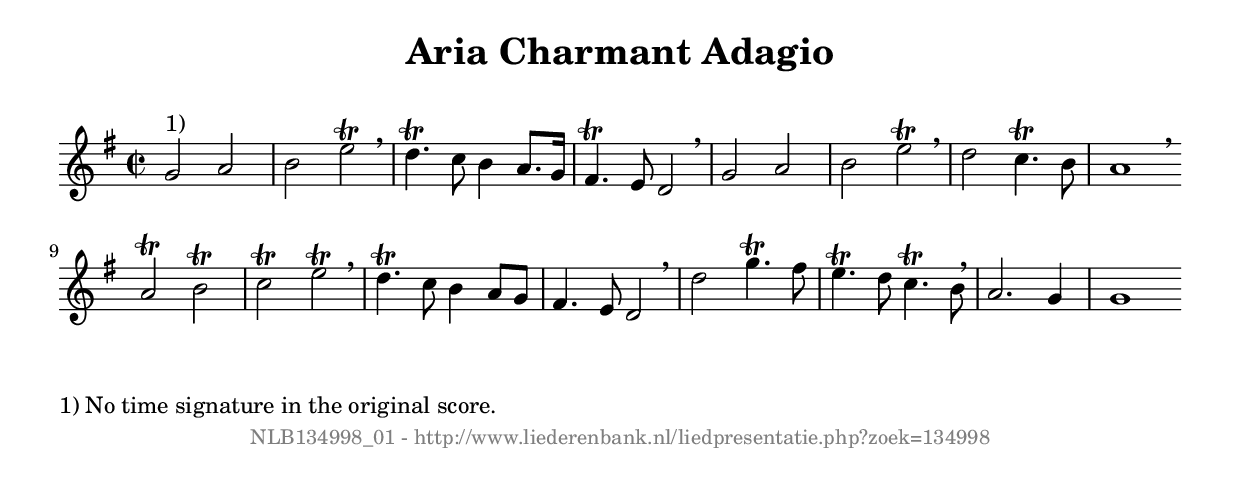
%
% produced by wce2krn 1.64 (7 June 2014)
%
\version"2.16"
#(append! paper-alist '(("long" . (cons (* 210 mm) (* 2000 mm)))))
#(set-default-paper-size "long")
sb = {\breathe}
mBreak = {\breathe }
bBreak = {\breathe }
x = {\once\override NoteHead #'style = #'cross }
gl=\glissando
itime={\override Staff.TimeSignature #'stencil = ##f }
ficta = {\once\set suggestAccidentals = ##t}
fine = {\once\override Score.RehearsalMark #'self-alignment-X = #1 \mark \markup {\italic{Fine}}}
dc = {\once\override Score.RehearsalMark #'self-alignment-X = #1 \mark \markup {\italic{D.C.}}}
dcf = {\once\override Score.RehearsalMark #'self-alignment-X = #1 \mark \markup {\italic{D.C. al Fine}}}
dcc = {\once\override Score.RehearsalMark #'self-alignment-X = #1 \mark \markup {\italic{D.C. al Coda}}}
ds = {\once\override Score.RehearsalMark #'self-alignment-X = #1 \mark \markup {\italic{D.S.}}}
dsf = {\once\override Score.RehearsalMark #'self-alignment-X = #1 \mark \markup {\italic{D.S. al Fine}}}
dsc = {\once\override Score.RehearsalMark #'self-alignment-X = #1 \mark \markup {\italic{D.S. al Coda}}}
pv = {\set Score.repeatCommands = #'((volta "1"))}
sv = {\set Score.repeatCommands = #'((volta "2"))}
tv = {\set Score.repeatCommands = #'((volta "3"))}
qv = {\set Score.repeatCommands = #'((volta "4"))}
xv = {\set Score.repeatCommands = #'((volta #f))}
\header{ tagline = ""
title = "Aria Charmant Adagio"
}
\score {{
\key g \major
\relative g'
{
\set melismaBusyProperties = #'()
\time 2/2
\tempo 4=120
\override Score.MetronomeMark #'transparent = ##t
\override Score.RehearsalMark #'break-visibility = #(vector #t #t #f)
g2^"1)" a b e^\trill \sb d4.^\trill c8 b4 a8. g16 fis4.^\trill e8 d2 \mBreak \bar "|"
g2 a b e^\trill \sb d c4.^\trill b8 a1 \bar ":|:" \bBreak
a2^\trill b^\trill c^\trill e^\trill \sb d4.^\trill c8 b4 a8 g fis4. e8 d2 \mBreak \bar "|"
d'2 g4.^\trill fis8 e4.^\trill d8 c4.^\trill b8 \sb a2. g4 g1 \bar ":|:"
 }}
 \midi { }
 \layout {
            indent = 0.0\cm
}
}
\markup { \wordwrap-string #" 
1) No time signature in the original score.
"}
\markup { \vspace #0 } \markup { \with-color #grey \fill-line { \center-column { \smaller "NLB134998_01 - http://www.liederenbank.nl/liedpresentatie.php?zoek=134998" } } }
